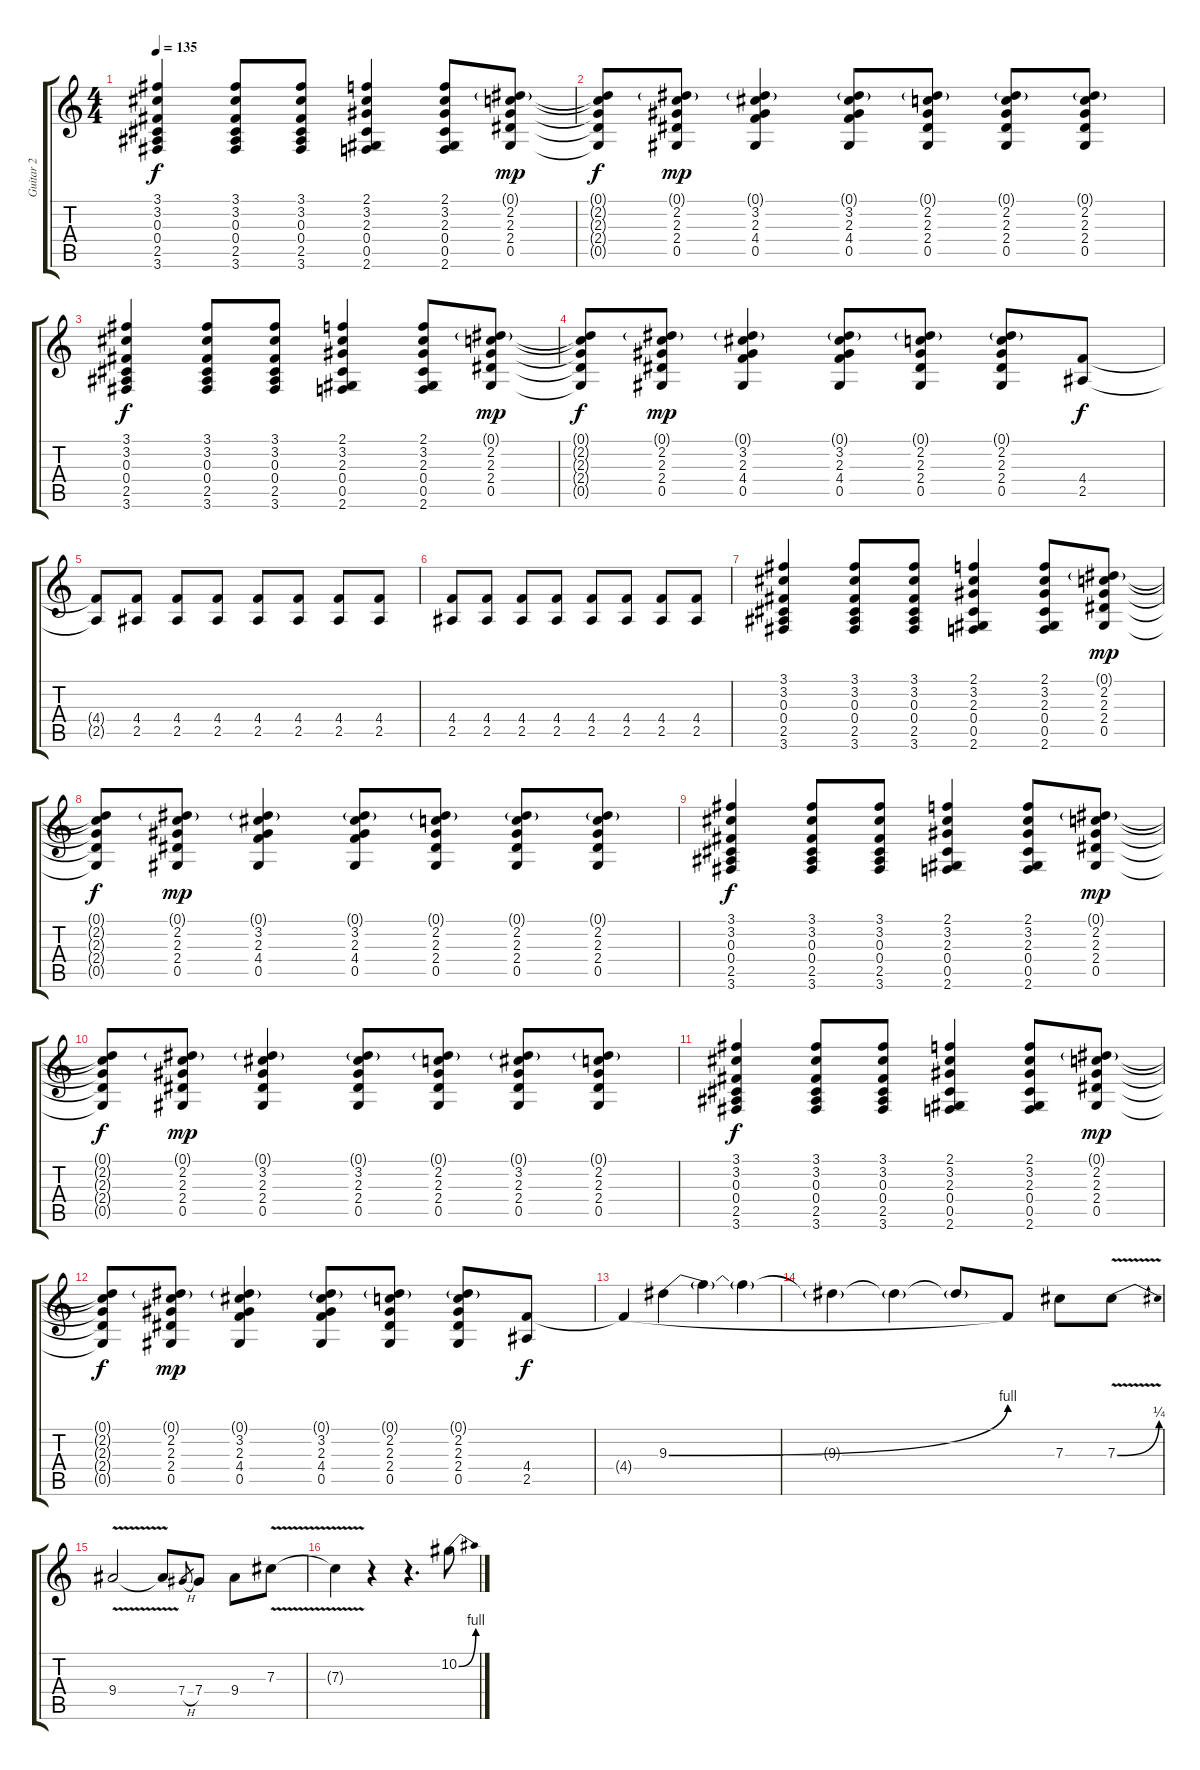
\track ("Guitar 2" "Guitar 2") {instrument overdrivenguitar}
\staff {score tabs}
\tuning (Eb4 Bb3 Gb3 Db3 Ab2 Eb2) {hide}
\ts (4 4)
\tempo 135
\clef g2
\ks c
(3.1 3.2 0.3 0.4 2.5 3.6).4{dy f} (3.1 3.2 0.3 0.4 2.5 3.6).8 (3.1 3.2 0.3 0.4 2.5 3.6).8 (2.1 3.2 2.3 0.4 0.5 2.6).4 (2.1 3.2 2.3 0.4 0.5 2.6).8 (0.1{g} 2.2 2.3 2.4 0.5).8{dy mp} |
(0.1{t} 2.2{t} 2.3{t} 2.4{t} 0.5{t}).8{dy f} (0.1{g} 2.2 2.3 2.4 0.5).8{dy mp} (0.1{g} 3.2 2.3 4.4 0.5).4 (0.1{g} 3.2 2.3 4.4 0.5).8 (0.1{g} 2.2 2.3 2.4 0.5).8 (0.1{g} 2.2 2.3 2.4 0.5).8 (0.1{g} 2.2 2.3 2.4 0.5).8 |
(3.1 3.2 0.3 0.4 2.5 3.6).4{dy f} (3.1 3.2 0.3 0.4 2.5 3.6).8 (3.1 3.2 0.3 0.4 2.5 3.6).8 (2.1 3.2 2.3 0.4 0.5 2.6).4 (2.1 3.2 2.3 0.4 0.5 2.6).8 (0.1{g} 2.2 2.3 2.4 0.5).8{dy mp} |
(0.1{t} 2.2{t} 2.3{t} 2.4{t} 0.5{t}).8{dy f} (0.1{g} 2.2 2.3 2.4 0.5).8{dy mp} (0.1{g} 3.2 2.3 4.4 0.5).4 (0.1{g} 3.2 2.3 4.4 0.5).8 (0.1{g} 2.2 2.3 2.4 0.5).8 (0.1{g} 2.2 2.3 2.4 0.5).8 (4.4 2.5).8{dy f} |
(4.4{t} 2.5{t}).8 (4.4 2.5).8 (4.4 2.5).8 (4.4 2.5).8 (4.4 2.5).8 (4.4 2.5).8 (4.4 2.5).8 (4.4 2.5).8 |
(4.4 2.5).8 (4.4 2.5).8 (4.4 2.5).8 (4.4 2.5).8 (4.4 2.5).8 (4.4 2.5).8 (4.4 2.5).8 (4.4 2.5).8 |
(3.1 3.2 0.3 0.4 2.5 3.6).4 (3.1 3.2 0.3 0.4 2.5 3.6).8 (3.1 3.2 0.3 0.4 2.5 3.6).8 (2.1 3.2 2.3 0.4 0.5 2.6).4 (2.1 3.2 2.3 0.4 0.5 2.6).8 (0.1{g} 2.2 2.3 2.4 0.5).8{dy mp} |
(0.1{t} 2.2{t} 2.3{t} 2.4{t} 0.5{t}).8{dy f} (0.1{g} 2.2 2.3 2.4 0.5).8{dy mp} (0.1{g} 3.2 2.3 4.4 0.5).4 (0.1{g} 3.2 2.3 4.4 0.5).8 (0.1{g} 2.2 2.3 2.4 0.5).8 (0.1{g} 2.2 2.3 2.4 0.5).8 (0.1{g} 2.2 2.3 2.4 0.5).8 |
(3.1 3.2 0.3 0.4 2.5 3.6).4{dy f} (3.1 3.2 0.3 0.4 2.5 3.6).8 (3.1 3.2 0.3 0.4 2.5 3.6).8 (2.1 3.2 2.3 0.4 0.5 2.6).4 (2.1 3.2 2.3 0.4 0.5 2.6).8 (0.1{g} 2.2 2.3 2.4 0.5).8{dy mp} |
(0.1{t} 2.2{t} 2.3{t} 2.4{t} 0.5{t}).8{dy f} (0.1{g} 2.2 2.3 2.4 0.5).8{dy mp} (0.1{g} 3.2 2.3 2.4 0.5).4 (0.1{g} 3.2 2.3 2.4 0.5).8 (0.1{g} 2.2 2.3 2.4 0.5).8 (0.1{g} 3.2 2.3 2.4 0.5).8 (0.1{g} 2.2 2.3 2.4 0.5).8 |
(3.1 3.2 0.3 0.4 2.5 3.6).4{dy f} (3.1 3.2 0.3 0.4 2.5 3.6).8 (3.1 3.2 0.3 0.4 2.5 3.6).8 (2.1 3.2 2.3 0.4 0.5 2.6).4 (2.1 3.2 2.3 0.4 0.5 2.6).8 (0.1{g} 2.2 2.3 2.4 0.5).8{dy mp} |
(0.1{t} 2.2{t} 2.3{t} 2.4{t} 0.5{t}).8{dy f} (0.1{g} 2.2 2.3 2.4 0.5).8{dy mp} (0.1{g} 3.2 2.3 4.4 0.5).4 (0.1{g} 3.2 2.3 4.4 0.5).8 (0.1{g} 2.2 2.3 2.4 0.5).8 (0.1{g} 2.2 2.3 2.4 0.5).8 (4.4 2.5).8{dy f} |
4.4{t}.4 9.3{be (bend 0 0 60 4)}.4 9.3{t}.4 9.3{t}.4 |
9.3{t}.4 9.3{t}.4 9.3{t}.8 4.4{t}.8 7.3.8 7.3{be (bend 0 0 60 1) v}.8 |
9.4{v}.2 9.4{t}.8 7.4{h}.8{gr} 7.4.8 9.4.8 7.3{v}.8 |
7.3{t}.4 r.4 r.4{d} 10.2{be (bend 0 0 60 4)}.8
